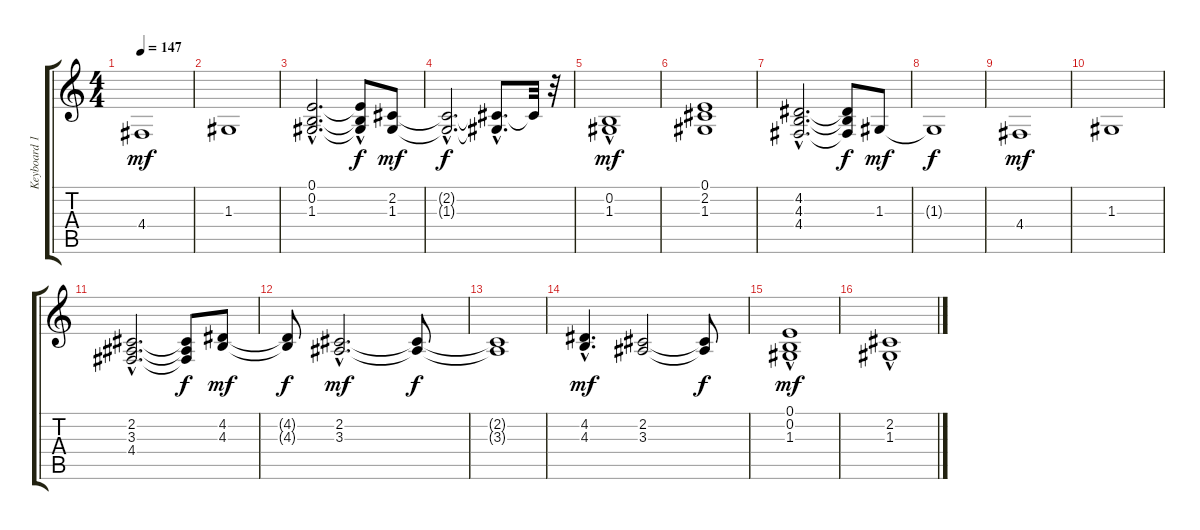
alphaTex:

\track ("Keyboard 1" "Keyboard 1") {instrument synthstrings2}
\staff {score tabs}
\tuning (E4 B3 G3 D3 A2 E2) {hide}
\ts (4 4)
\tempo 147
\clef g2
\ks c
4.4.1{dy mf} |
1.3.1 |
(0.1{hac} 0.2{hac} 1.3{hac}).2{d} (0.1{t} 0.2{t} 1.3{hac t}).8{dy f} (2.2 1.3).8{dy mf} |
(2.2{hac t} 1.3{hac t}).2{d dy f} (2.2{hac t} 1.3{hac t}).8{d} 2.2{t}.32 r.32 |
(0.2 1.3{hac}).1{dy mf} |
(0.1 2.2 1.3).1 |
(4.2{hac} 4.3{hac} 4.4{hac}).2{d} (4.2{t} 4.3{t} 4.4{t}).8{dy f} 1.3.8{dy mf} |
1.3{t}.1{dy f} |
4.4.1{dy mf} |
1.3.1 |
(2.2{hac} 3.3{hac} 4.4{hac}).2{d} (2.2{t} 3.3{t} 4.4{t}).8{dy f} (4.2 4.3).8{dy mf} |
(4.2{t} 4.3{t}).8{dy f} (2.2{hac} 3.3{hac}).2{d dy mf} (2.2{t} 3.3{t}).8{dy f} |
(2.2{t} 3.3{t}).1 |
(4.2{hac} 4.3{hac}).4{d dy mf} (2.2 3.3).2 (2.2{t} 3.3{t}).8{dy f} |
(0.1 0.2 1.3{hac}).1{dy mf} |
(2.2 1.3{hac}).1
